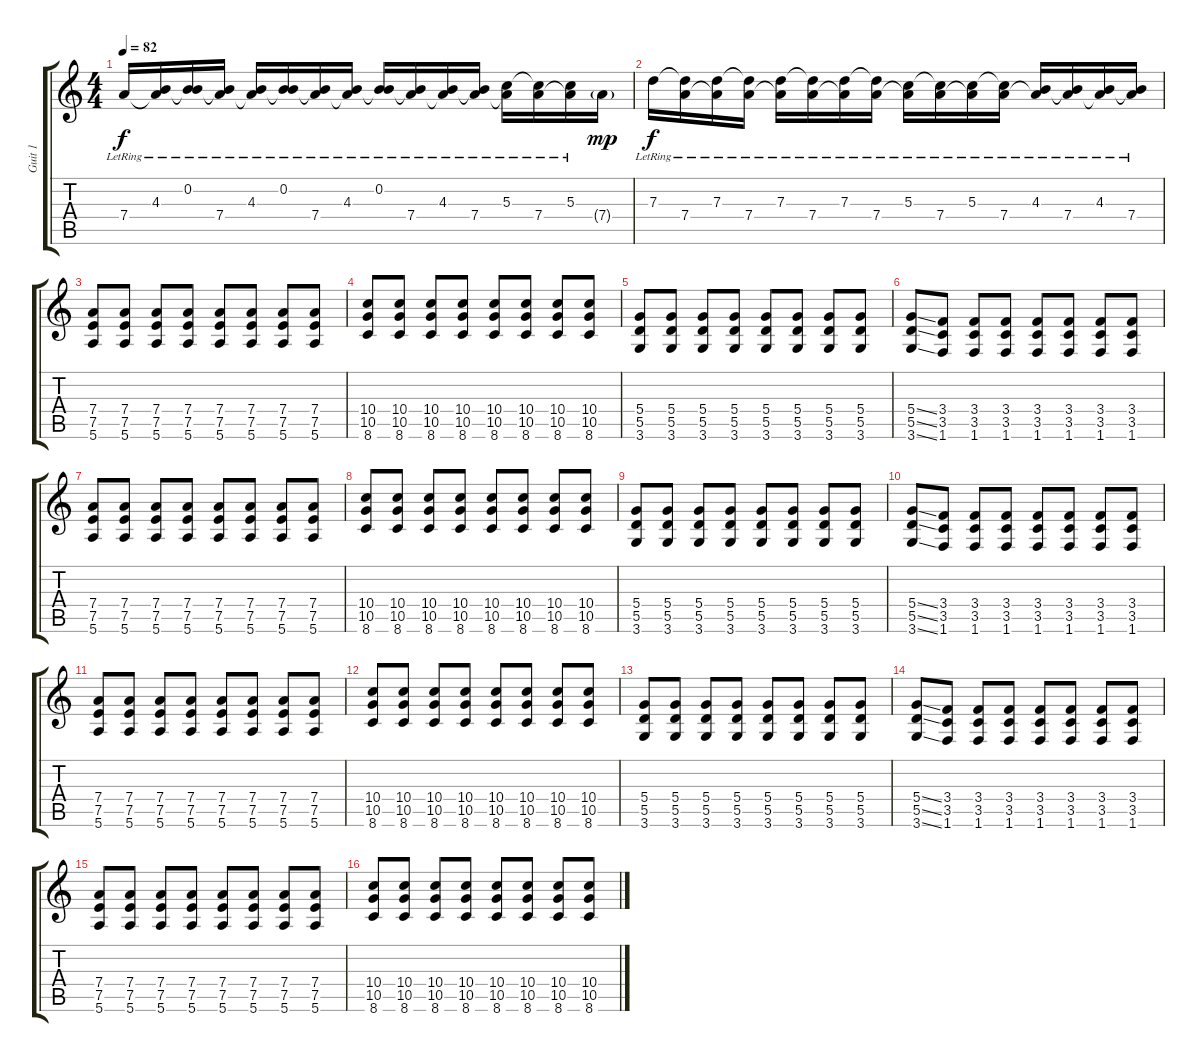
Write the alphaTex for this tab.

\track ("Guit 1" "Guit 1") {instrument acousticguitarsteel}
\staff {score tabs}
\tuning (E4 B3 G3 D3 A2 E2) {hide}
\ts (4 4)
\tempo 82
\clef g2
\ks c
7.4{lr}.16{dy f} (4.3{lr} 7.4{t}).16 (0.2{lr} 4.3{t}).16 (0.2{t} 7.4{lr}).16 (4.3{lr} 7.4{t}).16 (0.2{lr} 4.3{t}).16 (0.2{t} 7.4{lr}).16 (4.3{lr} 7.4{t}).16 (0.2{lr} 4.3{t}).16 (0.2{t} 7.4{lr}).16 (4.3{lr} 7.4{t}).16 (4.3{t} 7.4{lr}).16 (5.3{lr} 7.4{t}).16 (5.3{t} 7.4{lr}).16 (5.3{lr} 7.4{t}).16 7.4{g}.16{dy mp} |
7.3{lr}.16{dy f} (7.3{t} 7.4{lr}).16 (7.3{lr} 7.4{t}).16 (7.3{t} 7.4{lr}).16 (7.3{lr} 7.4{t}).16 (7.3{t} 7.4{lr}).16 (7.3{lr} 7.4{t}).16 (7.3{t} 7.4{lr}).16 (5.3{lr} 7.4{t}).16 (5.3{t} 7.4{lr}).16 (5.3{lr} 7.4{t}).16 (5.3{t} 7.4{lr}).16 (4.3{lr} 7.4{t}).16 (4.3{t} 7.4{lr}).16 (4.3{lr} 7.4{t}).16 (4.3{t} 7.4{lr}).16 |
(7.4 7.5 5.6).8{instrument distortionguitar} (7.4 7.5 5.6).8 (7.4 7.5 5.6).8 (7.4 7.5 5.6).8 (7.4 7.5 5.6).8 (7.4 7.5 5.6).8 (7.4 7.5 5.6).8 (7.4 7.5 5.6).8 |
(10.4 10.5 8.6).8 (10.4 10.5 8.6).8 (10.4 10.5 8.6).8 (10.4 10.5 8.6).8 (10.4 10.5 8.6).8 (10.4 10.5 8.6).8 (10.4 10.5 8.6).8 (10.4 10.5 8.6).8 |
(5.4 5.5 3.6).8 (5.4 5.5 3.6).8 (5.4 5.5 3.6).8 (5.4 5.5 3.6).8 (5.4 5.5 3.6).8 (5.4 5.5 3.6).8 (5.4 5.5 3.6).8 (5.4 5.5 3.6).8 |
(5.4{ss} 5.5{ss} 3.6{ss}).8 (3.4 3.5 1.6).8 (3.4 3.5 1.6).8 (3.4 3.5 1.6).8 (3.4 3.5 1.6).8 (3.4 3.5 1.6).8 (3.4 3.5 1.6).8 (3.4 3.5 1.6).8 |
(7.4 7.5 5.6).8{instrument distortionguitar} (7.4 7.5 5.6).8 (7.4 7.5 5.6).8 (7.4 7.5 5.6).8 (7.4 7.5 5.6).8 (7.4 7.5 5.6).8 (7.4 7.5 5.6).8 (7.4 7.5 5.6).8 |
(10.4 10.5 8.6).8 (10.4 10.5 8.6).8 (10.4 10.5 8.6).8 (10.4 10.5 8.6).8 (10.4 10.5 8.6).8 (10.4 10.5 8.6).8 (10.4 10.5 8.6).8 (10.4 10.5 8.6).8 |
(5.4 5.5 3.6).8 (5.4 5.5 3.6).8 (5.4 5.5 3.6).8 (5.4 5.5 3.6).8 (5.4 5.5 3.6).8 (5.4 5.5 3.6).8 (5.4 5.5 3.6).8 (5.4 5.5 3.6).8 |
(5.4{ss} 5.5{ss} 3.6{ss}).8 (3.4 3.5 1.6).8 (3.4 3.5 1.6).8 (3.4 3.5 1.6).8 (3.4 3.5 1.6).8 (3.4 3.5 1.6).8 (3.4 3.5 1.6).8 (3.4 3.5 1.6).8 |
(7.4 7.5 5.6).8{instrument distortionguitar} (7.4 7.5 5.6).8 (7.4 7.5 5.6).8 (7.4 7.5 5.6).8 (7.4 7.5 5.6).8 (7.4 7.5 5.6).8 (7.4 7.5 5.6).8 (7.4 7.5 5.6).8 |
(10.4 10.5 8.6).8 (10.4 10.5 8.6).8 (10.4 10.5 8.6).8 (10.4 10.5 8.6).8 (10.4 10.5 8.6).8 (10.4 10.5 8.6).8 (10.4 10.5 8.6).8 (10.4 10.5 8.6).8 |
(5.4 5.5 3.6).8 (5.4 5.5 3.6).8 (5.4 5.5 3.6).8 (5.4 5.5 3.6).8 (5.4 5.5 3.6).8 (5.4 5.5 3.6).8 (5.4 5.5 3.6).8 (5.4 5.5 3.6).8 |
(5.4{ss} 5.5{ss} 3.6{ss}).8 (3.4 3.5 1.6).8 (3.4 3.5 1.6).8 (3.4 3.5 1.6).8 (3.4 3.5 1.6).8 (3.4 3.5 1.6).8 (3.4 3.5 1.6).8 (3.4 3.5 1.6).8 |
(7.4 7.5 5.6).8{instrument distortionguitar} (7.4 7.5 5.6).8 (7.4 7.5 5.6).8 (7.4 7.5 5.6).8 (7.4 7.5 5.6).8 (7.4 7.5 5.6).8 (7.4 7.5 5.6).8 (7.4 7.5 5.6).8 |
(10.4 10.5 8.6).8 (10.4 10.5 8.6).8 (10.4 10.5 8.6).8 (10.4 10.5 8.6).8 (10.4 10.5 8.6).8 (10.4 10.5 8.6).8 (10.4 10.5 8.6).8 (10.4 10.5 8.6).8
